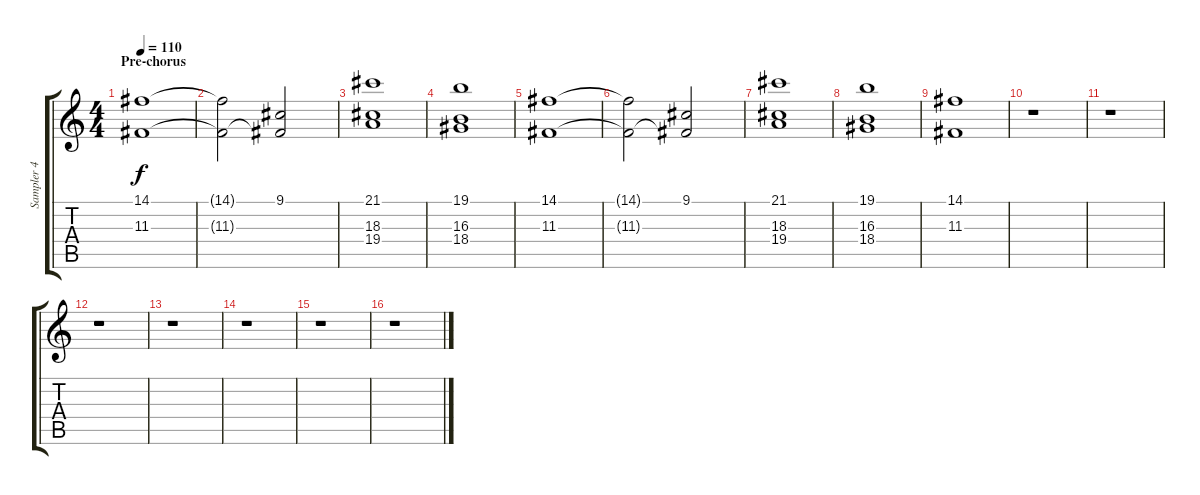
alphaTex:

\track ("Sampler 4" "Sampler 4") {instrument pad2warm}
\staff {score tabs}
\tuning (E4 B3 G3 D3 A2 E2) {hide}
\ts (4 4)
\section ("" "Pre-chorus")
\tempo 110
\clef g2
\ks c
(14.1 11.3).1{dy f volume 10 instrument pad2warm} |
(14.1{t} 11.3{t}).2 (9.1 11.3{t}).2 |
(21.1 18.3 19.4).1 |
(19.1 16.3 18.4).1 |
(14.1 11.3).1{volume 10 instrument pad2warm} |
(14.1{t} 11.3{t}).2 (9.1 11.3{t}).2 |
(21.1 18.3 19.4).1 |
(19.1 16.3 18.4).1 |
(14.1 11.3).1 |
r.1 |
r.1 |
r.1 |
r.1 |
r.1 |
r.1 |
r.1
